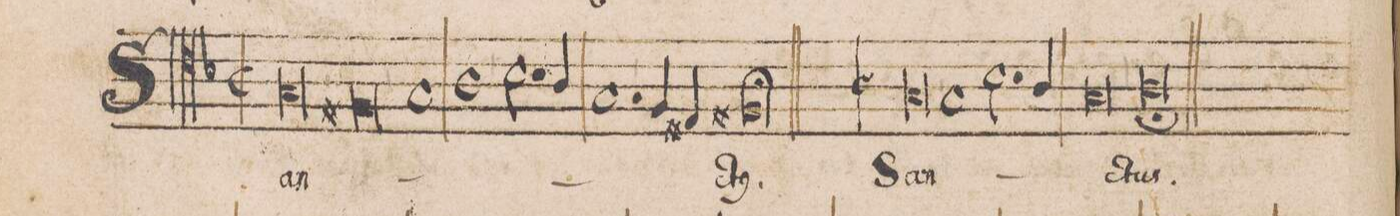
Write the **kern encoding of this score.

**kern	**text
*I"ALTVS	*
*clefC4	*
*k[b-]	*
*met(C|)	*
*M2/1	*
0G	San-
=2-	=2-
0F#X	.
=3-	=3-
1G	.
1A	.
=4-	=4-
2.B-\	.
4A/	.
1.G	.
=5-	=5-
4F#X/	.
4E/	.
1F#X;	ct(us).
=6||	=6||
*M2/1	*
*met(C|)	*
0G	San-
=7-	=7-
1G	.
2.B-\	.
4A/	.
=8-	=8-
0G	.
=9-	=9-
0A;<	-ctus.
=10||	=10||
*-	*-
